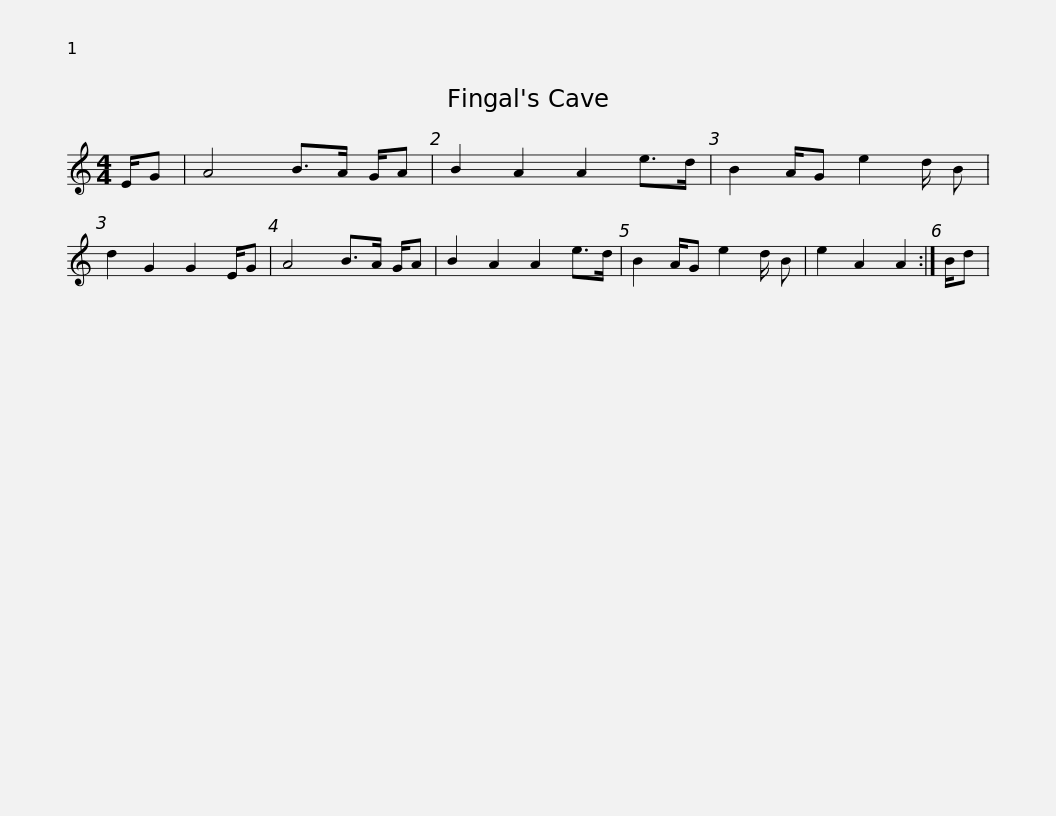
X:1
L:1/8
M:4/4
I:linebreak $
K:C
V:1 treble
V:1
 E/G | A4 B>A G/A | B2 A2 A2 e>d | B2 A/G e2 d/ B | d2 G2 G2 E/G | %5
 A4 B>A G/A | B2 A2 A2 e>d | B2 A/G e2 d/ B |$ e2 A2 A2 :| B/d | %10
